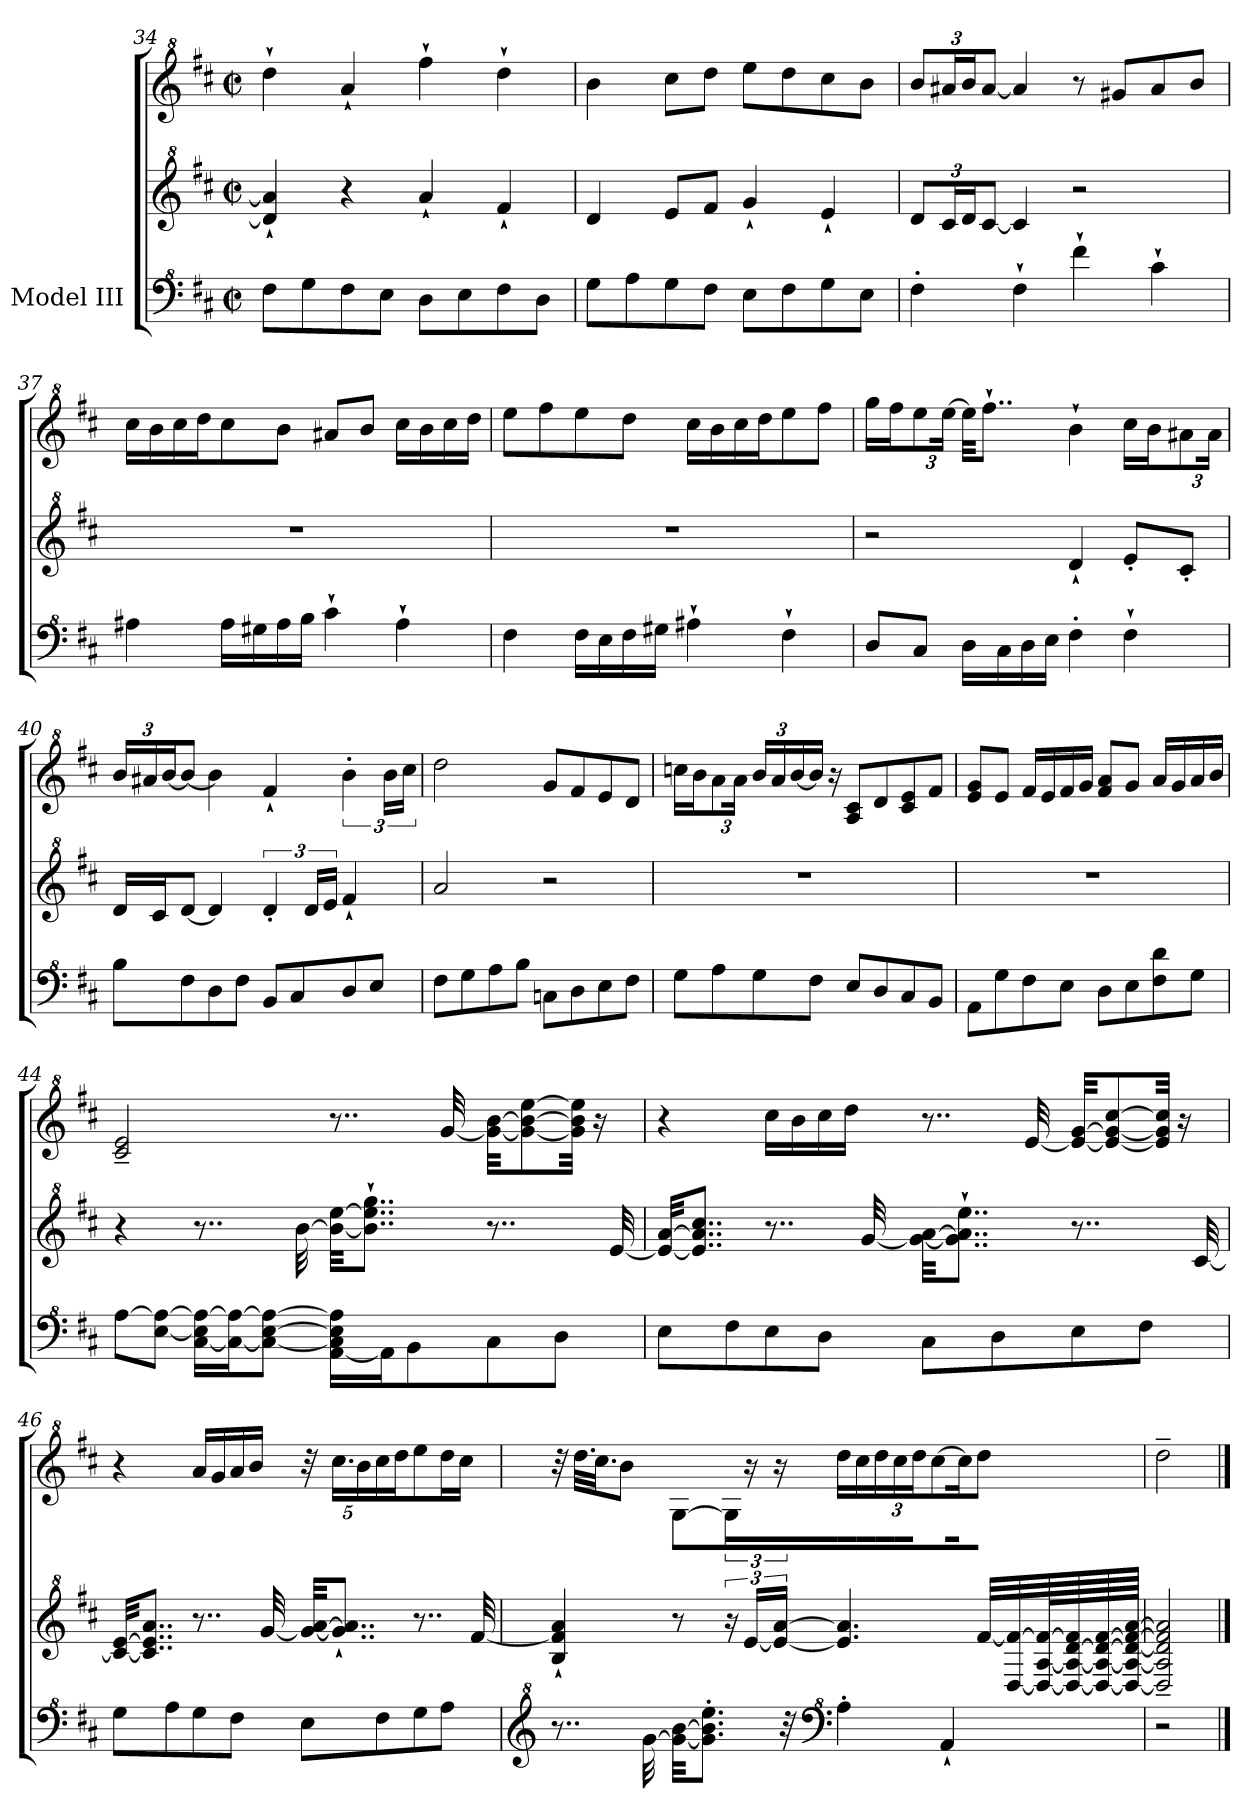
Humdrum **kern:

**kern	**kern	**kern
*part1	*part1	*part1
*staff3	*staff2	*staff1
*I"Model III	*	*
!!LO:LB:g=z
*clefF^4	*clefG^2	*clefG^2
*k[f#c#]	*k[f#c#]	*k[f#c#]
*M2/2	*M2/2	*M2/2
*met(c|)	*met(c|)	*met(c|)
=34	=34	=34
8f#\L	4dd/]` 4aa/]`	4ddd`\
8g\	.	.
8f#\	4r	4aa`/
8e\J	.	.
8d\L	4aa`/	4fff#`\
8e\	.	.
8f#\	4ff#`/	4ddd`\
8d\J	.	.
=35	=35	=35
8g\L	4dd/	4bb\
8a\	.	.
8g\	8ee/L	8ccc#\L
8f#\J	8ff#/J	8ddd\J
8e\L	4gg`/	8eee\L
8f#\	.	8ddd\
8g\	4ee`/	8ccc#\
8e\J	.	8bb\J
=36	=36	=36
*	*Xbrackettup	*Xbrackettup
4f#'\	12dd/L	12bb/L
.	24cc#/L	24aa#X/L
.	24dd/J	24bb/J
.	[12cc#/J	[12aa#/J
4f#`\	4cc#/]	4aa#/]
4ff#`\	2r	8r
.	.	8gg#X/L
4cc#`\	.	8aa#/
.	.	8bb/J
!!LO:LB:g=z
=37	=37	=37
4a#X\	1r	16ccc#\LL
.	.	16bb\
.	.	16ccc#\
.	.	16ddd\J
16a#\LL	.	8ccc#\
16g#X\	.	.
16a#\	.	8bb\J
16b\JJ	.	.
4cc#`\	.	8aa#X/L
.	.	8bb/J
4a#`\	.	16ccc#\LL
.	.	16bb\
.	.	16ccc#\
.	.	16ddd\JJ
=38	=38	=38
4f#\	1r	8eee\L
.	.	8fff#\
16f#\LL	.	8eee\
16e\	.	.
16f#\	.	8ddd\J
16g#X\JJ	.	.
4a#X`\	.	16ccc#\LL
.	.	16bb\
.	.	16ccc#\
.	.	16ddd\J
4f#`\	.	8eee\
.	.	8fff#\J
!!LO:LB:g=z
=39	=39	=39
8d/L	2r	16ggg\LL
.	.	16fff#\J
8c#/J	.	12eee\
.	.	[24eee\Jk
16d\LL	.	32eee\KKL]
.	.	8..fff#`\J
16c#\	.	.
16d\	.	.
16e\JJ	.	.
4f#'\	4dd`/	4bb`\
4f#`\	8ee'/L	16ccc#\LL
.	.	16bb\J
.	8cc#'/J	12aa#X\
.	.	24aa#\Jk
=40	=40	=40
8b\L	16dd/LL	24bb/LL
.	.	24aa#X/
.	16cc#/J	.
.	.	[24bb/J
8f#\	[8dd/J	8bb/J_
8d\	4dd/]	4bb\]
8f#\J	.	.
*	*brackettup	*
8B/L	6dd'/	4ff#`/
8c#/	.	.
.	24dd/LL	.
.	24ee/JJ	.
*	*	*brackettup
8d/	4ff#`/	6bb'\
8e/J	.	.
.	.	24bb\LL
.	.	24ccc#\JJ
=41	=41	=41
8f#\L	2aa/	2ddd\
8g\	.	.
8a\	.	.
8b\J	.	.
8cn\L	2r	8gg/L
8d\	.	8ff#/
8e\	.	8ee/
8f#\J	.	8dd/J
!!LO:PB:g=z
=42	=42	=42
8g\L	1r	16cccn\LL
.	.	16bb\J
*	*	*Xbrackettup
8a\	.	12aa\
.	.	24aa\Jk
8g\	.	24bb/LL
.	.	24aa/
.	.	[24bb/
8f#\J	.	16bb/JJ]
.	.	16r
8e/L	.	8a/ 8cc#/L
8d/	.	8dd/
8c#/	.	8cc#/ 8ee/
8B/J	.	8ff#/J
=43	=43	=43
8A\L	1r	8ee/ 8gg/L
8g\	.	8ee/J
8f#\	.	16ff#/LL
.	.	16ee/
8e\J	.	16ff#/
.	.	16gg/JJ
8d\L	.	8ff#/ 8aa/L
8e\	.	8gg/J
8f#\ 8dd\	.	16aa/LL
.	.	16gg/
8g\J	.	16aa/
.	.	16bb/JJ
!!LO:LB:g=z
=44	=44	=44
[8a\L	4r	2cc#/~ 2ee/~
[8e\ 8a\_J	.	.
[16c#\ 16e\] 16a\_LL	8..r	.
16c#\_ 16a\_J	.	.
8c#\_ [8e\ 8a\_J	.	.
.	[32bb\	.
[16A\ 16c#\] 16e\] 16a\]LL	32bb\_ [32eee\KKL	8..r
.	8..bb\]` 8..eee\]` 8..ggg\`J	.
16A\J]	.	.
8B\	.	.
.	.	[32gg/
8c#\	8..r	32gg\_ [32bb\KKL
.	.	8gg\_ 8bb\_ [8eee\
8d\J	.	.
.	.	32gg\] 32bb\] 32eee\]Jkk
.	.	16r
.	[32ee/	.
=45	=45	=45
8e\L	32ee/_ [32aa/KKL	4r
.	8..ee/] 8..aa/] 8..ccc#/J	.
8f#\	.	.
8e\	8..r	16ccc#\LL
.	.	16bb\
8d\J	.	16ccc#\
.	.	16ddd\JJ
.	[32gg/	.
8c#\L	32gg\_ [32aa\KKL	8..r
.	8..gg\]` 8..aa\]` 8..eee\`J	.
8d\	.	.
.	.	[32ee/
8e\	8..r	32ee/_ [32gg/KKL
.	.	8ee/_ 8gg/_ [8ccc#/
8f#\J	.	.
.	.	32ee/] 32gg/] 32ccc#/]Jkk
.	.	16r
.	[32cc#/	.
!!LO:LB:g=z
=46	=46	=46
8g\L	32cc#/_ [32ee/KKL	4r
.	8..cc#/] 8..ee/] 8..aa/J	.
8a\	.	.
8g\	8..r	16aa/LL
.	.	16gg/
8f#\J	.	16aa/
.	.	16bb/JJ
.	[32gg/	.
8e\L	32gg/_ [32aa/KKL	32r
.	8..gg/]` 8..aa/]`J	80%3.ccc#\LL
.	.	80%3bb\
*	*	*MM138
8f#\	.	16ccc#\
.	.	16ddd\J
8g\	8..r	8eee\
8a\J	.	16ddd\L
.	.	16ccc#\JJ
.	[32ff#/	.
!!LO:LB:g=z
=47	=47	=47
*clefG^2	*	*
8..r	4b/` 4ff#/]` 4aa/`	32r
.	.	32.ddd\LLL
.	.	32.ccc#\JJ
*	*	*MM126
.	.	8bb\J
[32gg\	.	.
32gg\_ [32bb\KKL	8r	[8g/L
8.gg\]' 8.bb\]' 8.eee\'J	.	.
*	*	*brackettup
*	*	*MM112
.	24r	24g/Jk]
.	[24ee/LL	24r
.	24ee/_ [24aa/JJ	24r
32r	.	.
*clefF^4	*	*
4a'\	4.ee/] 4.aa/]	16ddd\LL
*	*	*Xbrackettup
*	*	*MM104
.	.	24ccc#\
.	.	24ddd\
.	.	24ccc#\
.	.	24ddd\J
*	*	*MM92
.	.	[12ccc#\
4A`/	.	.
.	.	16ccc#\K]
*	*	*MM52
.	[32ff#/LLL	8ddd\J
.	[32d/ 32ff#/_	.
.	64d/_ [64a/ 64ff#/_L	.
.	64d/_ 64a/_ [64dd/ 64ff#/]	.
.	64d/_ 64a/_ 64dd/_ [64ff#/	.
.	64d/_ 64a/_ 64dd/_ 64ff#/_ [64aa/JJJJ	.
=48	=48	=48
2r	2d/]~ 2a/]~ 2dd/]~ 2ff#/]~ 2aa/]~	2ddd~\
==	==	==
*-	*-	*-
